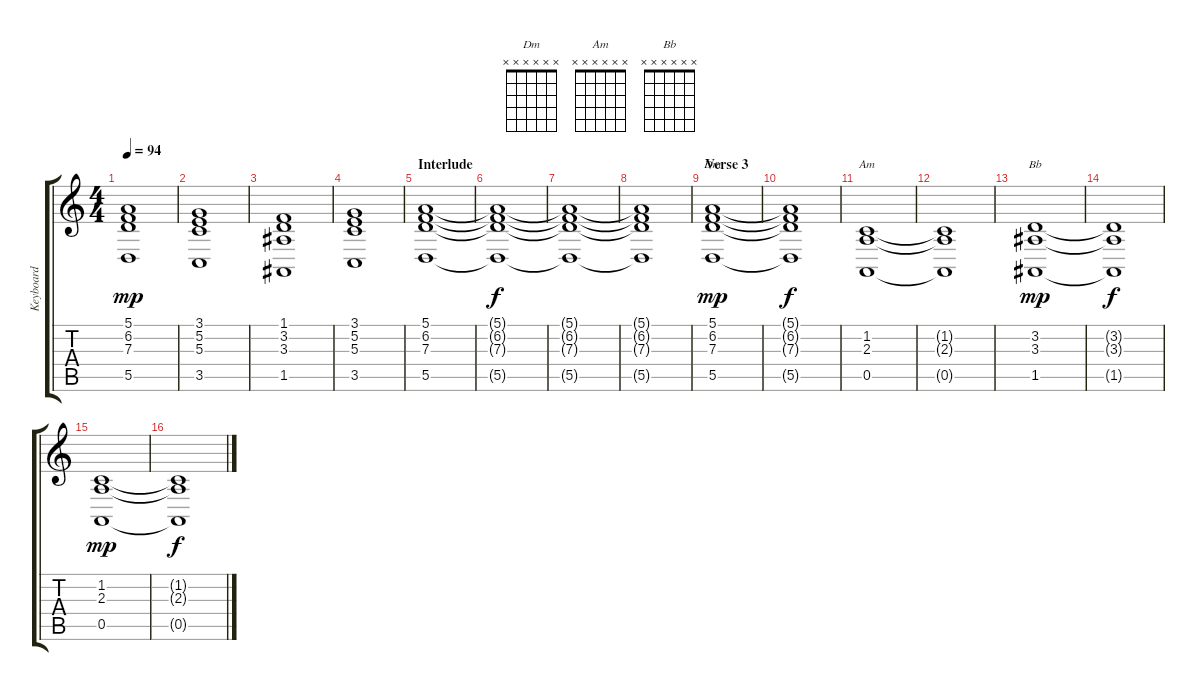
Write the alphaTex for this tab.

\track ("Keyboard" "Keyboard") {instrument pad2warm}
\staff {score tabs}
\tuning (E4 B3 G3 D3 A2 D2) {hide}
\chord ("Dm" x x x x x x) {firstfret 0}
\chord ("Am" x x x x x x) {firstfret 0}
\chord ("Bb" x x x x x x) {firstfret 0}
\ts (4 4)
\tempo 94
\clef g2
\ks c
(5.1 6.2 7.3 5.5).1{dy mp} |
(3.1 5.2 5.3 3.5).1 |
(1.1 3.2 3.3 1.5).1 |
(3.1 5.2 5.3 3.5).1 |
\section ("" "Interlude")
(5.1 6.2 7.3 5.5).1 |
(5.1{t} 6.2{t} 7.3{t} 5.5{t}).1{dy f} |
(5.1{t} 6.2{t} 7.3{t} 5.5{t}).1 |
(5.1{t} 6.2{t} 7.3{t} 5.5{t}).1 |
\section ("" "Verse 3")
(5.1 6.2 7.3 5.5).1{ch "Dm" dy mp} |
(5.1{t} 6.2{t} 7.3{t} 5.5{t}).1{dy f} |
(1.2 2.3 0.5).1{ch "Am"} |
(1.2{t} 2.3{t} 0.5{t}).1 |
(3.2 3.3 1.5).1{ch "Bb" dy mp} |
(3.2{t} 3.3{t} 1.5{t}).1{dy f} |
(1.2 2.3 0.5).1{dy mp} |
(1.2{t} 2.3{t} 0.5{t}).1{dy f}
